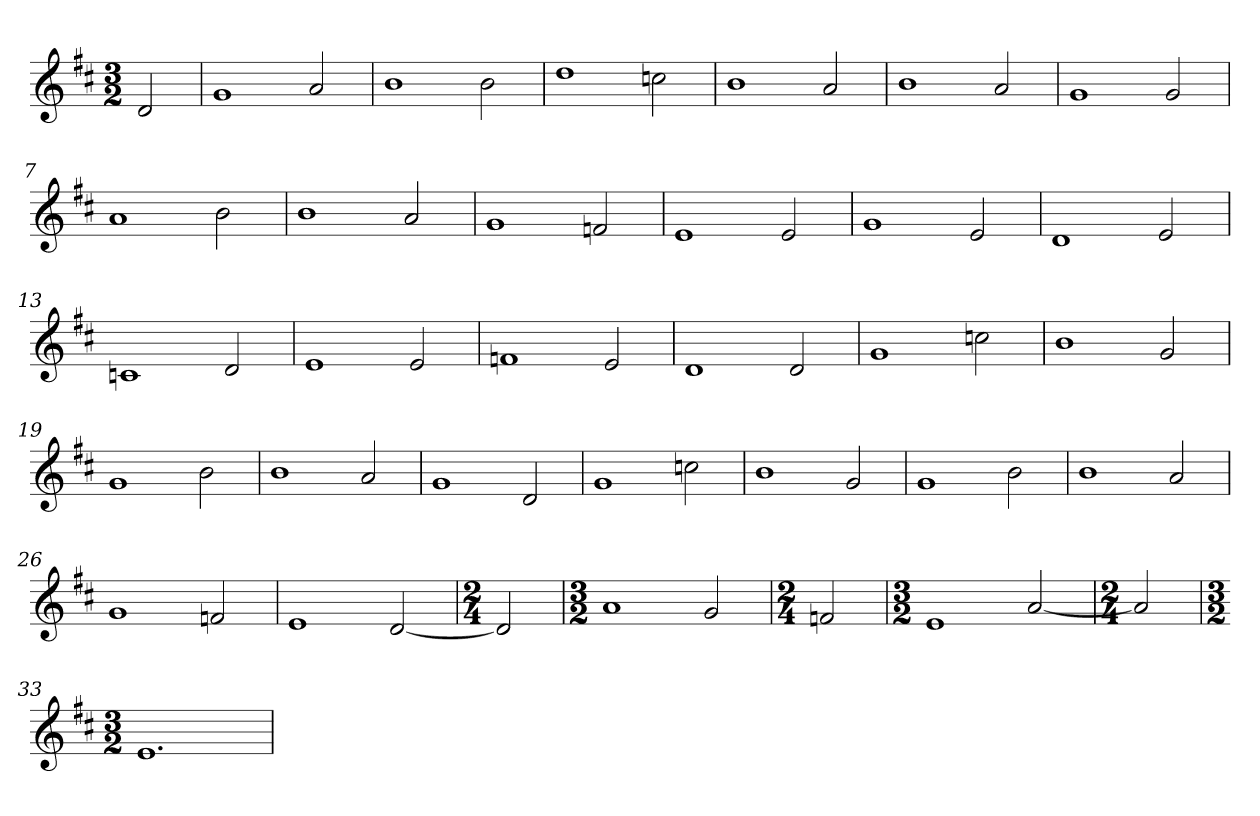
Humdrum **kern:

**kern
*part1
*staff1
*clefG2
*k[f#c#]
*D:
*M3/2
=
2d
=1
1g
2a
=2
1b
2b
=3
1dd
2ccn
=4
1b
2a
=5
1b
2a
=6
1g
2g
=7
1a
2b
=8
1b
2a
=9
1g
2fn
=10
1e
2e
=11
1g
2e
=12
1d
2e
=13
1cn
2d
=14
1e
2e
=15
1fn
2e
=16
1d
2d
=17
1g
2ccn
=18
1b
2g
=19
1g
2b
=20
1b
2a
=21
1g
2d
=22
1g
2ccn
=23
1b
2g
=24
1g
2b
=25
1b
2a
=26
1g
2fn
=27
1e
[2d
=28
*M2/4
2d]
=29
*M3/2
1a
2g
=30
*M2/4
2fn
=31
*M3/2
1e
[2a
=32
*M2/4
2a]
=33
*M3/2
1.e
=
*-
